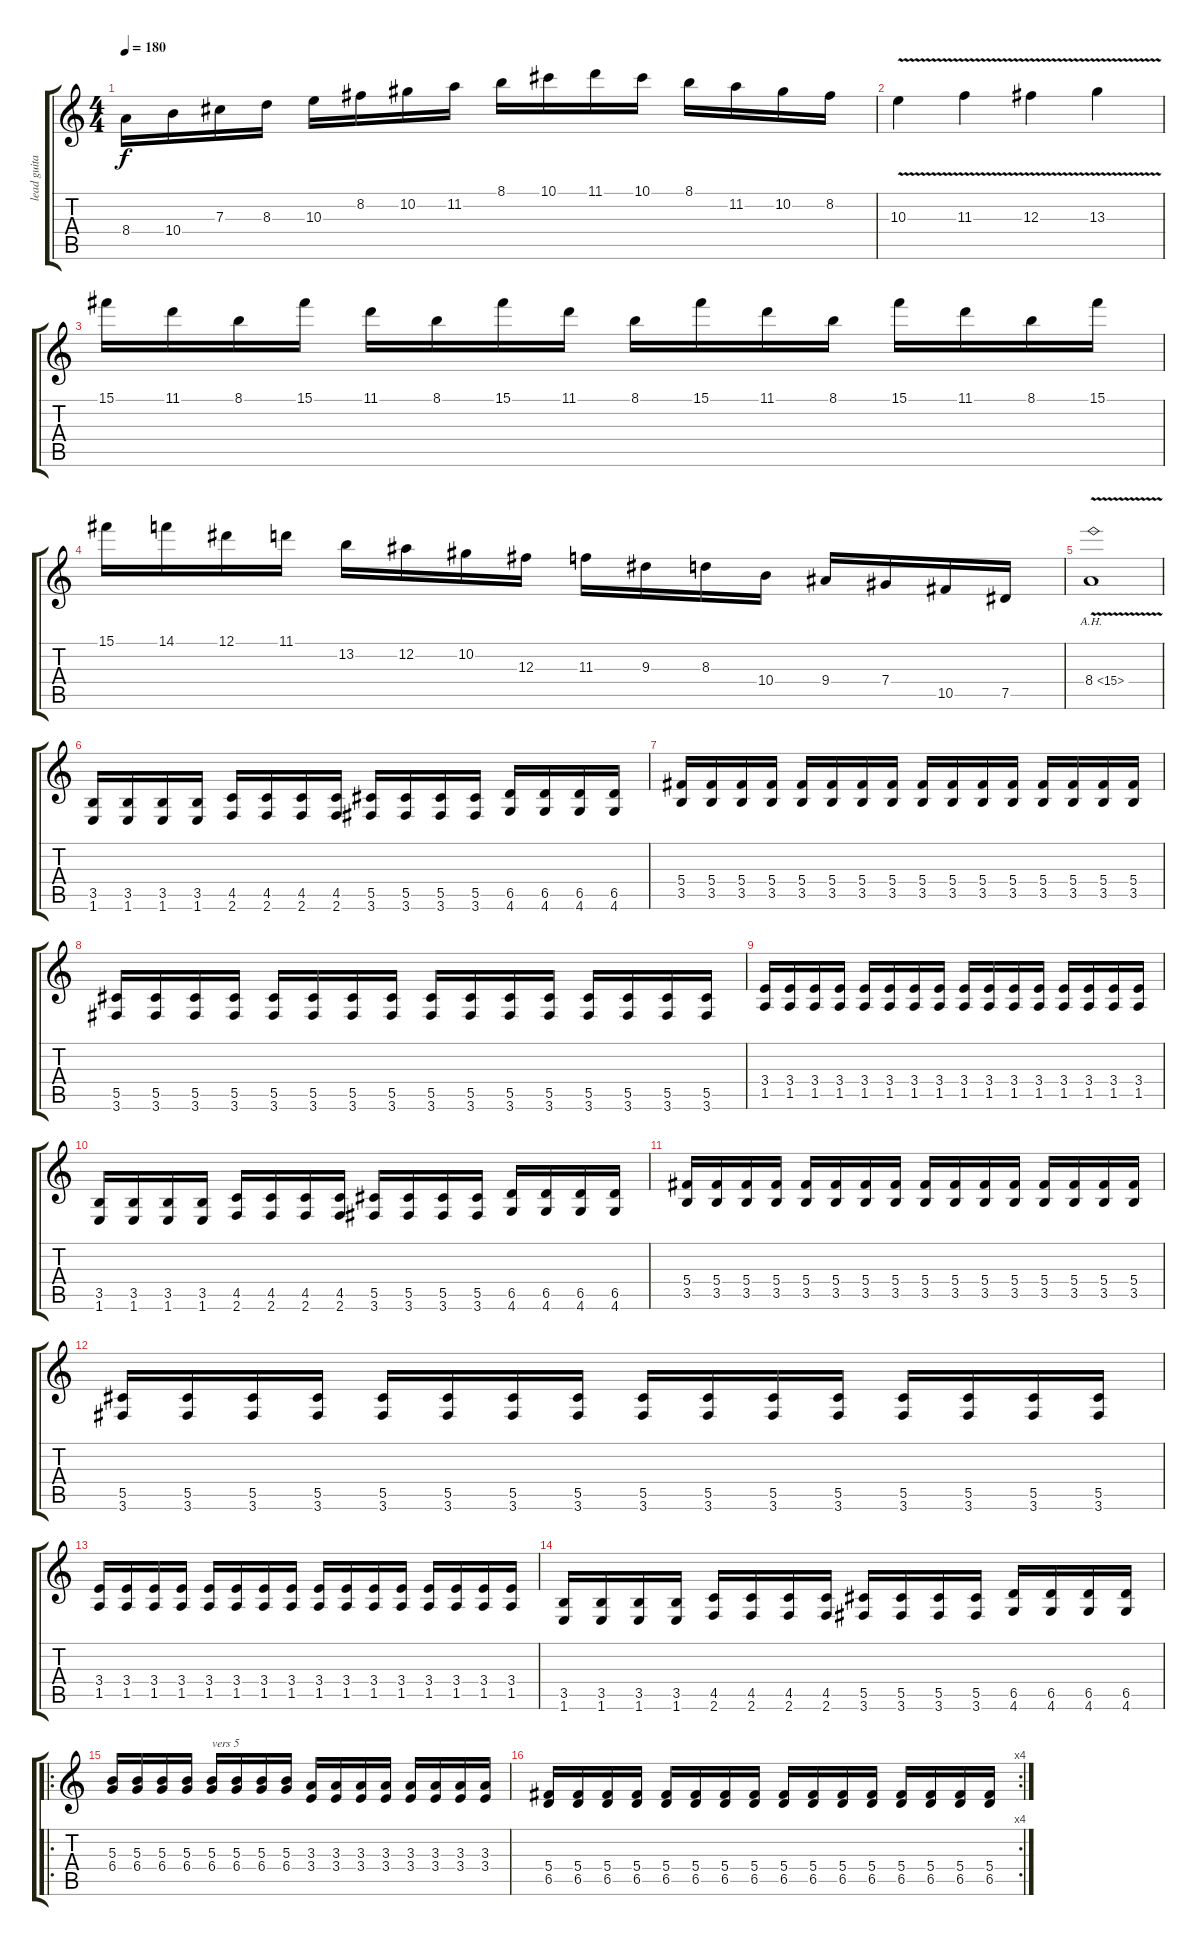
\track ("lead guitar" "lead guita") {instrument distortionguitar}
\staff {score tabs}
\tuning (Eb4 Bb3 Gb3 Db3 Ab2 Eb2) {hide}
\ts (4 4)
\tempo 180
\clef g2
\ks c
8.4.16{dy f} 10.4.16 7.3.16 8.3.16 10.3.16 8.2.16 10.2.16 11.2.16 8.1.16 10.1.16 11.1.16 10.1.16 8.1.16 11.2.16 10.2.16 8.2.16 |
10.3{v}.4 11.3{v}.4 12.3{v}.4 13.3{v}.4 |
15.1.16 11.1.16 8.1.16 15.1.16 11.1.16 8.1.16 15.1.16 11.1.16 8.1.16 15.1.16 11.1.16 8.1.16 15.1.16 11.1.16 8.1.16 15.1.16 |
15.1.16 14.1.16 12.1.16 11.1.16 13.2.16 12.2.16 10.2.16 12.3.16 11.3.16 9.3.16 8.3.16 10.4.16 9.4.16 7.4.16 10.5.16 7.5.16 |
8.4{ah 7 v}.1 |
(3.5 1.6).16 (3.5 1.6).16 (3.5 1.6).16 (3.5 1.6).16 (4.5 2.6).16 (4.5 2.6).16 (4.5 2.6).16 (4.5 2.6).16 (5.5 3.6).16 (5.5 3.6).16 (5.5 3.6).16 (5.5 3.6).16 (6.5 4.6).16 (6.5 4.6).16 (6.5 4.6).16 (6.5 4.6).16 |
(5.4 3.5).16{volume 13} (5.4 3.5).16 (5.4 3.5).16 (5.4 3.5).16 (5.4 3.5).16 (5.4 3.5).16 (5.4 3.5).16 (5.4 3.5).16 (5.4 3.5).16 (5.4 3.5).16 (5.4 3.5).16 (5.4 3.5).16 (5.4 3.5).16 (5.4 3.5).16 (5.4 3.5).16 (5.4 3.5).16 |
(5.5 3.6).16 (5.5 3.6).16 (5.5 3.6).16 (5.5 3.6).16 (5.5 3.6).16 (5.5 3.6).16 (5.5 3.6).16 (5.5 3.6).16 (5.5 3.6).16 (5.5 3.6).16 (5.5 3.6).16 (5.5 3.6).16 (5.5 3.6).16 (5.5 3.6).16 (5.5 3.6).16 (5.5 3.6).16 |
(3.4 1.5).16 (3.4 1.5).16 (3.4 1.5).16 (3.4 1.5).16 (3.4 1.5).16 (3.4 1.5).16 (3.4 1.5).16 (3.4 1.5).16 (3.4 1.5).16 (3.4 1.5).16 (3.4 1.5).16 (3.4 1.5).16 (3.4 1.5).16 (3.4 1.5).16 (3.4 1.5).16 (3.4 1.5).16 |
(3.5 1.6).16 (3.5 1.6).16 (3.5 1.6).16 (3.5 1.6).16 (4.5 2.6).16 (4.5 2.6).16 (4.5 2.6).16 (4.5 2.6).16 (5.5 3.6).16 (5.5 3.6).16 (5.5 3.6).16 (5.5 3.6).16 (6.5 4.6).16 (6.5 4.6).16 (6.5 4.6).16 (6.5 4.6).16 |
(5.4 3.5).16{volume 13} (5.4 3.5).16 (5.4 3.5).16 (5.4 3.5).16 (5.4 3.5).16 (5.4 3.5).16 (5.4 3.5).16 (5.4 3.5).16 (5.4 3.5).16 (5.4 3.5).16 (5.4 3.5).16 (5.4 3.5).16 (5.4 3.5).16 (5.4 3.5).16 (5.4 3.5).16 (5.4 3.5).16 |
(5.5 3.6).16 (5.5 3.6).16 (5.5 3.6).16 (5.5 3.6).16 (5.5 3.6).16 (5.5 3.6).16 (5.5 3.6).16 (5.5 3.6).16 (5.5 3.6).16 (5.5 3.6).16 (5.5 3.6).16 (5.5 3.6).16 (5.5 3.6).16 (5.5 3.6).16 (5.5 3.6).16 (5.5 3.6).16 |
(3.4 1.5).16 (3.4 1.5).16 (3.4 1.5).16 (3.4 1.5).16 (3.4 1.5).16 (3.4 1.5).16 (3.4 1.5).16 (3.4 1.5).16 (3.4 1.5).16 (3.4 1.5).16 (3.4 1.5).16 (3.4 1.5).16 (3.4 1.5).16 (3.4 1.5).16 (3.4 1.5).16 (3.4 1.5).16 |
(3.5 1.6).16 (3.5 1.6).16 (3.5 1.6).16 (3.5 1.6).16 (4.5 2.6).16 (4.5 2.6).16 (4.5 2.6).16 (4.5 2.6).16 (5.5 3.6).16 (5.5 3.6).16 (5.5 3.6).16 (5.5 3.6).16 (6.5 4.6).16 (6.5 4.6).16 (6.5 4.6).16 (6.5 4.6).16 |
\ro
(5.3 6.4).16 (5.3 6.4).16 (5.3 6.4).16 (5.3 6.4).16 (5.3 6.4).16{txt "vers 5"} (5.3 6.4).16 (5.3 6.4).16 (5.3 6.4).16 (3.3 3.4).16 (3.3 3.4).16 (3.3 3.4).16 (3.3 3.4).16 (3.3 3.4).16 (3.3 3.4).16 (3.3 3.4).16 (3.3 3.4).16 |
\rc 4
(5.4 6.5).16 (5.4 6.5).16 (5.4 6.5).16 (5.4 6.5).16 (5.4 6.5).16 (5.4 6.5).16 (5.4 6.5).16 (5.4 6.5).16 (5.4 6.5).16 (5.4 6.5).16 (5.4 6.5).16 (5.4 6.5).16 (5.4 6.5).16 (5.4 6.5).16 (5.4 6.5).16 (5.4 6.5).16
